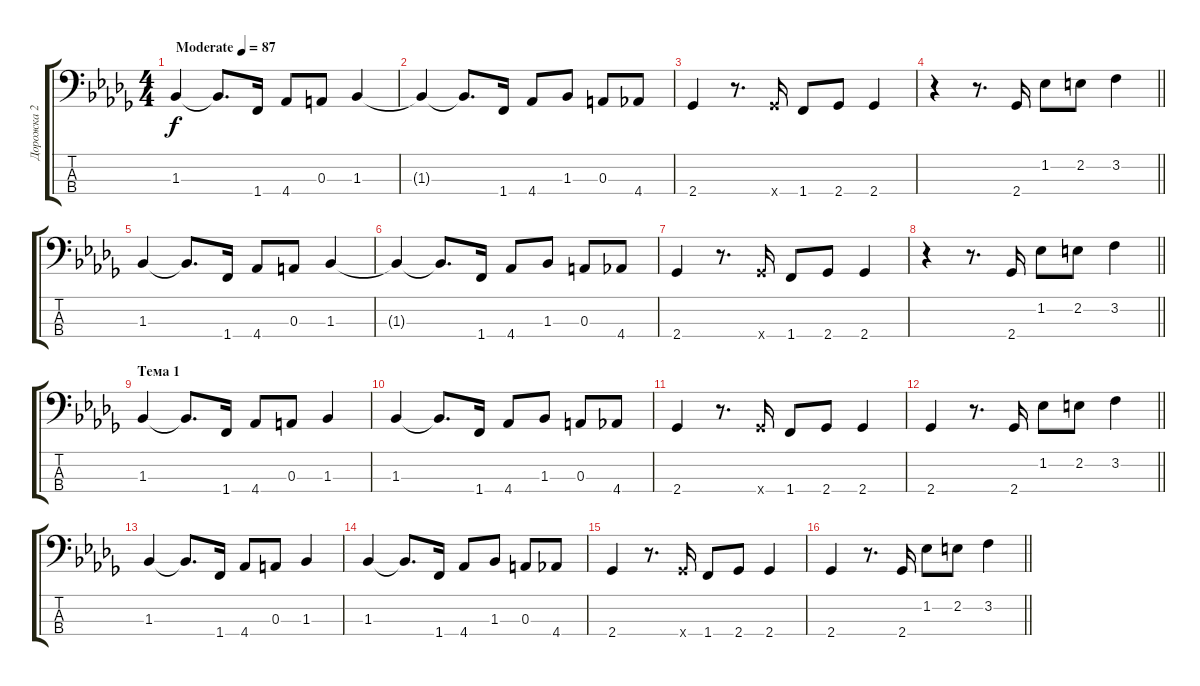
\track ("Дорожка 2" "Дорожка 2") {instrument electricbassfinger}
\staff {score tabs}
\tuning (G2 D2 A1 E1) {hide}
\ts (4 4)
\tempo (87 "Moderate")
\clef f4
\ks bbminor
1.3.4{dy f instrument electricbassfinger} 1.3{t}.8{d} 1.4.16 4.4.8 0.3.8 1.3.4 |
1.3{t}.4 1.3{t}.8{d} 1.4.16 4.4.8 1.3.8 0.3.8 4.4.8 |
2.4.4 r.8{d} 2.4{x}.16 1.4.8 2.4.8 2.4.4 |
\barLineRight lightlight
r.4 r.8{d} 2.4.16 1.2.8 2.2.8 3.2.4 |
1.3.4 1.3{t}.8{d} 1.4.16 4.4.8 0.3.8 1.3.4 |
1.3{t}.4 1.3{t}.8{d} 1.4.16 4.4.8 1.3.8 0.3.8 4.4.8 |
2.4.4 r.8{d} 2.4{x}.16 1.4.8 2.4.8 2.4.4 |
\barLineRight lightlight
r.4 r.8{d} 2.4.16 1.2.8 2.2.8 3.2.4 |
\section ("" "Тема 1")
1.3.4 1.3{t}.8{d} 1.4.16 4.4.8 0.3.8 1.3.4 |
1.3.4 1.3{t}.8{d} 1.4.16 4.4.8 1.3.8 0.3.8 4.4.8 |
2.4.4 r.8{d} 2.4{x}.16 1.4.8 2.4.8 2.4.4 |
\barLineRight lightlight
2.4.4 r.8{d} 2.4.16 1.2.8 2.2.8 3.2.4 |
1.3.4 1.3{t}.8{d} 1.4.16 4.4.8 0.3.8 1.3.4 |
1.3.4 1.3{t}.8{d} 1.4.16 4.4.8 1.3.8 0.3.8 4.4.8 |
2.4.4 r.8{d} 2.4{x}.16 1.4.8 2.4.8 2.4.4 |
\barLineRight lightlight
2.4.4 r.8{d} 2.4.16 1.2.8 2.2.8 3.2.4
